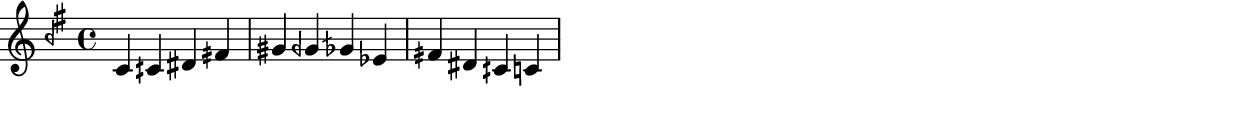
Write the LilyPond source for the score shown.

%% Generated by lilypond-book
%% Options: [exampleindent=10.16\mm,indent=0\mm,line-width=160\mm,paper-height=845.047\pt,paper-width=597.508\pt,papersize='(cons (* 597.508 pt) (* 845.047 pt)),quote]
\include "lilypond-book-preamble.ly"


% ****************************************************************
% Start cut-&-pastable-section
% ****************************************************************

#(ly:set-option 'eps-box-padding 3.000000)



\paper {
  #(set-paper-size '(cons (* 597.508 pt) (* 845.047 pt)))
  indent = 0\mm
  line-width = 160\mm
  % offset the left padding, also add 1mm as lilypond creates cropped
  % images with a little space on the right
  line-width = #(- line-width (* mm  3.000000) (* mm 1))
  line-width = 160\mm - 2.0 * 10.16\mm
  % offset the left padding, also add 1mm as lilypond creates cropped
  % images with a little space on the right
  line-width = #(- line-width (* mm  3.000000) (* mm 1))
}

\layout {
  
}




% ****************************************************************
% ly snippet:
% ****************************************************************
\sourcefilename "snippets/makam-example.ly"
\sourcefileline 0
%% DO NOT EDIT this file manually; it was automatically
%% generated from the LilyPond Wiki
%% (https://wiki.lilypond.community).
%%
%% Make any changes in the Wiki itself, or in
%% `Documentation/snippets/new/`, then run
%% `scripts/auxiliar/makelsr.pl`.
%%
%% This file is in the public domain.

\version "2.24.0"

\header {
%% Translation of GIT committish: 0cc270b871321ae5aa8622cea8d8262aafd16641
  texidocja = "
マカームはトルコ発祥の旋法で、1/9 音の微分音を使用します。ピッチの名前や@c
調号についての詳細は、初期化ファイル @samp{ly/makam.ly} を参照してください。
"
  doctitleja = "マカームの例"

%% Translation of GIT committish: 2f3474d9af596d677ed5b7ce720ae4d0954a6b51
  texidocit = "
Makam è un tipo di melodia proveniente dalla Turchia che usa alterazioni
microtonali di 1/9. Consultare il file di inizializzazione @samp{ly/makam.ly}
per vedere come sono definiti i nomi delle altezze e le alterazioni.
"
  doctitleit = "Esempio di makam"

%% Translation of GIT committish: de1e42ce512f3690387cdd065109bddff1b7bd6d
  texidocfr = "
Le « makam » est une forme de mélodie turque qui utilise des altérations
d'un neuvième de ton.

Consultez le fichier d'initialisation @file{ly/makam.ly} pour plus de
détails sur les hauteurs et altérations utilisées (voir le chapitre
5.7.4 - Autres sources d'information du manuel d'initiation pour le
localiser).
"

  doctitlefr = "Exemple de musique « Makam »"

%% Translation of GIT committish: aa4f229bc77265d2deaa36055c5845cd682823fe
  texidoces = "
El «Makam» es un tipo de melodía de Turquía que utiliza
alteraciones microtonales de 1/9 de tono.

Consulte el archivo de inicio @code{ly/makam.ly} para ver detalles
de los nombres de las notas y las alteraciones.
"
  doctitlees = "Ejemplo de @emph{makam}"

%% Translation of GIT committish: 0a868be38a775ecb1ef935b079000cebbc64de40
  texidocde = "
Makam ist eine türkische Melodie, in der 1/9-Tonabstände
eingesetzt werden.  Sehen Sie sich die Initialisierungsdatei
@file{makam.ly} für weiter Information zu Tonhöhenbezeichnungen
und Alterationen an (siehe
Handbuch zum Lernen @version{}, 4.6.3 Weitere Information zu
Hinweisen, wo diese Datei gespeichert ist)."

  doctitlede = "Makam-Beispiel"

%% Translation of GIT committish: 8ffecf6be17c6ec2ff87cf31873121a8cce29b09
  texidocca = "
El «Makam» és un tipus de melodia de Turquia que utilitza
alteracions microtonals de 1/9 de to.  Consulteu el fitxer d'inici
@file{makam.ly} (vegeu el «Manual d'aprenentatge @version{},
4.6.3 Altres forms d'informació» per esbrinar la situació
d'aquest fitxer) per veure detalls dels noms de les notes i les
alteracions.

"
  doctitleca = "Exemple de «Makam»"

  categories = "Pitches, Version-specific, World music"

  texidoc = "
Makam is a type of melody from Turkey using 1/9-tone microtonal
alterations.

Consult the initialization file @code{ly/makam.ly} for details of pitch
names and alterations.
"

  doctitle = "Makam example"
} % begin verbatim


\include "makam.ly"

\relative c' {
  \set Staff.keyAlterations = #`((6 . ,(- KOMA)) (3 . ,BAKIYE))
  c4 cc db fk
  gbm4 gfc gfb efk
  fk4 db cc c
}



% ****************************************************************
% end ly snippet
% ****************************************************************
